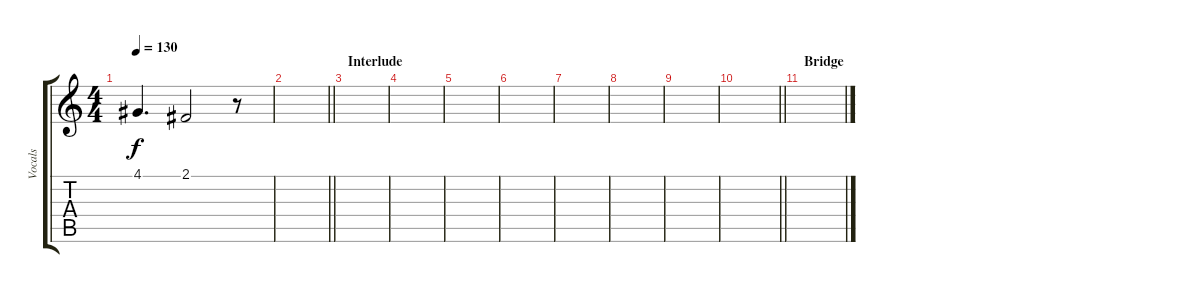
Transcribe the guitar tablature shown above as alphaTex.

\track ("Vocals" "Vocals") {instrument lead2sawtooth}
\staff {score tabs}
\tuning (E4 B3 G3 D3 A2 E2) {hide}
\ts (4 4)
\tempo 130
\clef g2
\ks c
4.1.4{d dy f} 2.1.2 r.8 |
\barLineRight lightlight
|
\section ("" "Interlude")
|
|
|
|
|
|
|
\barLineRight lightlight
|
\section ("" "Bridge")
